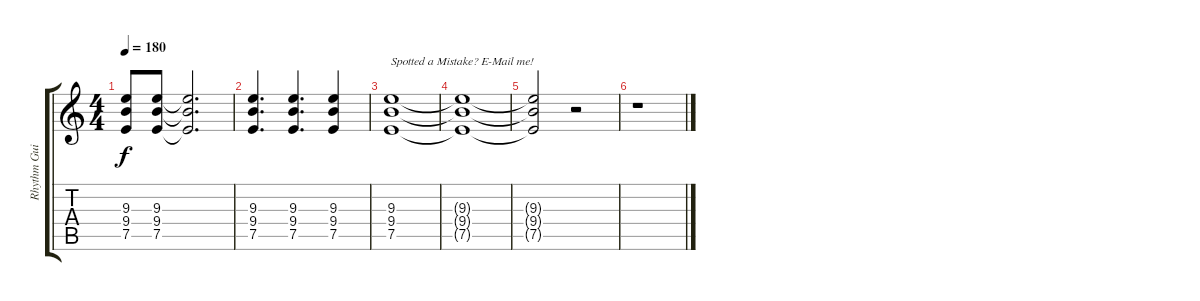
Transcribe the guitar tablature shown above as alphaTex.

\track ("Rhythm Guitar" "Rhythm Gui") {instrument distortionguitar}
\staff {score tabs}
\tuning (E4 B3 G3 D3 A2 E2) {hide}
\ts (4 4)
\tempo 180
\clef g2
\ks c
(9.3{t} 9.4{t} 7.5{t}).8{dy f} (9.3 9.4 7.5).8 (9.3{t} 9.4{t} 7.5{t}).2{d} |
(9.3 9.4 7.5).4{d} (9.3 9.4 7.5).4{d} (9.3 9.4 7.5).4 |
(9.3 9.4 7.5).1{txt "Spotted a Mistake? E-Mail me!"} |
(9.3{t} 9.4{t} 7.5{t}).1 |
(9.3{t} 9.4{t} 7.5{t}).2{volume 0} r.2 |
r.1
